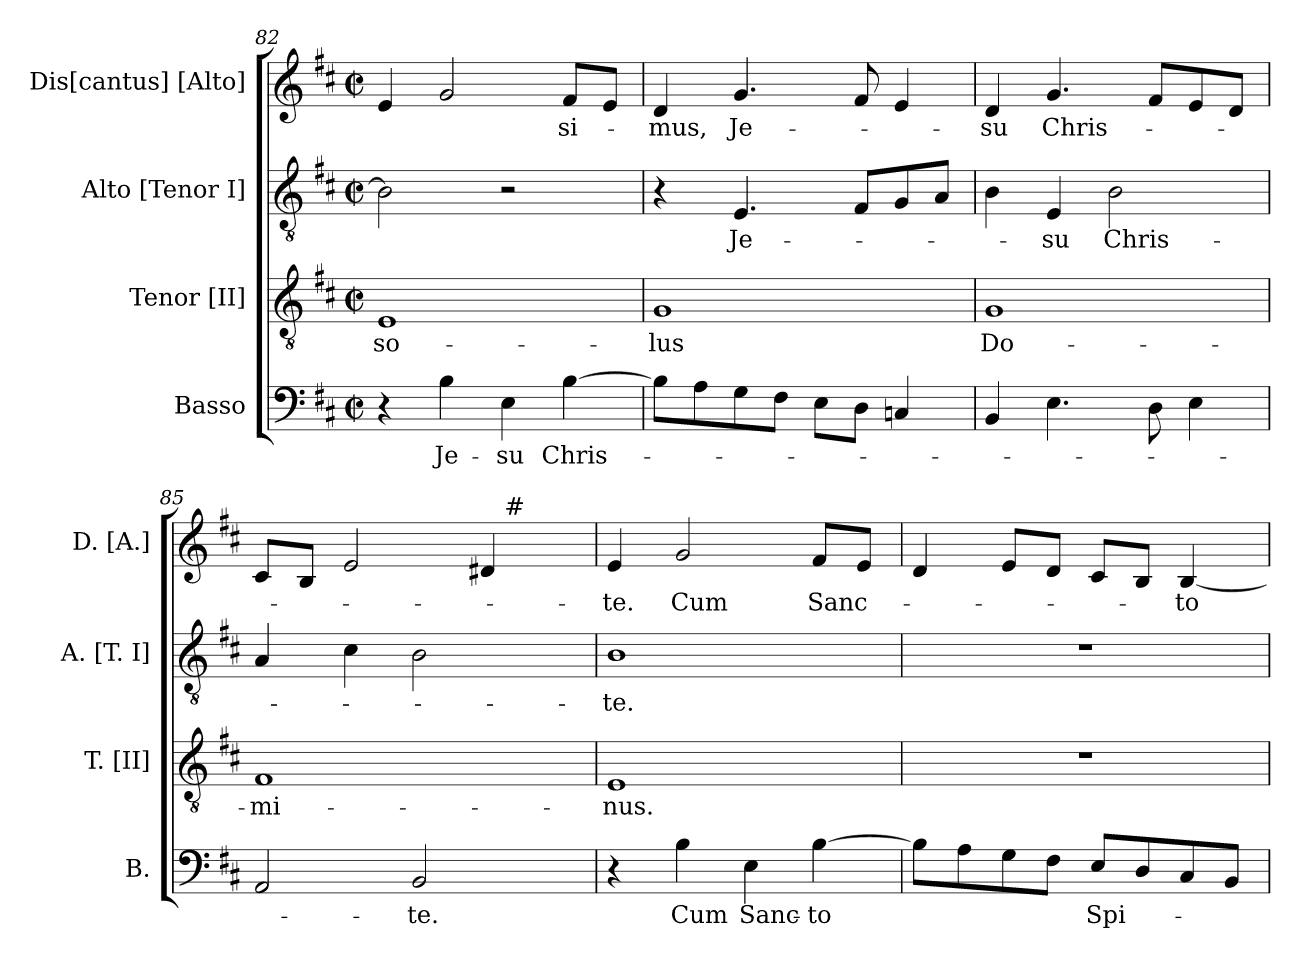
**kern	**text	**kern	**text	**kern	**text	**kern	**text
*part4	*part4	*part3	*part3	*part2	*part2	*part1	*part1
*staff4	*staff4	*staff3	*staff3	*staff2	*staff2	*staff1	*staff1
*I"Basso	*	*I"Tenor [II]	*	*I"Alto [Tenor I]	*	*I"Dis[cantus] [Alto]	*
*I'B.	*	*I'T. [II]	*	*I'A. [T. I]	*	*I'D. [A.]	*
*clefF4	*	*clefGv2	*	*clefGv2	*	*clefG2	*
*	*	*ITrd7c12	*	*ITrd7c12	*	*	*
*k[f#c#]	*	*k[f#c#]	*	*k[f#c#]	*	*k[f#c#]	*
*D:	*	*D:	*	*D:	*	*D:	*
*M2/2	*	*M2/2	*	*M2/2	*	*M2/2	*
*met(c|)	*	*met(c|)	*	*met(c|)	*	*met(c|)	*
=82	=82	=82	=82	=82	=82	=82	=82
!	!	!	!LO:LY:b:color=#000000	!	!	!	!
4r	.	1EEi	so-	2BBi\]	.	4ei/	.
!	!LO:LY:b:color=#000000	!	!	!	!	!	!
4Bi\	Je-	.	.	.	.	2gi/	.
!	!LO:LY:b:color=#000000	!	!	!	!	!	!
4Ei\	-su	.	.	2r	.	.	.
!	!LO:LY:b:color=#000000	!	!	!	!	!	!
!	!	!	!	!	!	!	!LO:LY:b:color=#000000
[>4Bi\	Chris-	.	.	.	.	8f#i/L	-si-
.	.	.	.	.	.	8ei/J	.
!!LO:PB:g=z
=83	=83	=83	=83	=83	=83	=83	=83
!	!	!	!LO:LY:b:color=#000000	!	!	!	!
!	!	!	!	!	!	!	!LO:LY:b:color=#000000
8Bi\L]	.	1GGi	-lus	4r	.	4di/	-mus,
8Ai\	.	.	.	.	.	.	.
!	!	!	!	!	!LO:LY:b:color=#000000	!	!
!	!	!	!	!	!	!	!LO:LY:b:color=#000000
8Gi\	.	.	.	4.EEi/	Je-	4.gi/	Je-
8F#i\J	.	.	.	.	.	.	.
8Ei\L	.	.	.	.	.	.	.
8Di\J	.	.	.	8FF#i/L	.	8f#i/	.
4Cni/	.	.	.	8GGi/	.	4ei/	.
.	.	.	.	8AAi/J	.	.	.
=84	=84	=84	=84	=84	=84	=84	=84
!	!	!	!LO:LY:b:color=#000000	!	!	!	!
!	!	!	!	!	!	!	!LO:LY:b:color=#000000
4BBi/	.	1GGi	Do-	4BBi\	.	4di/	-su
!	!	!	!	!	!LO:LY:b:color=#000000	!	!
!	!	!	!	!	!	!	!LO:LY:b:color=#000000
4.Ei\	.	.	.	4EEi/	-su	4.gi/	Chris-
!	!	!	!	!	!LO:LY:b:color=#000000	!	!
.	.	.	.	2BBi\	Chris-	.	.
8Di\	.	.	.	.	.	8f#i/L	.
4Ei\	.	.	.	.	.	8ei/	.
.	.	.	.	.	.	8di/J	.
=85	=85	=85	=85	=85	=85	=85	=85
!	!	!	!LO:LY:b:color=#000000	!	!	!	!
*	*	*	*	*	*	*^	*
2AAi/	.	1FF#i	-mi-	4AAi/	.	8c#i/L	2ryy	.
.	.	.	.	.	.	8Bi/J	.	.
.	.	.	.	4C#i\	.	2ei/	.	.
!	!LO:LY:b:color=#000000	!	!	!	!	!	!	!
2BBi/	-te.	.	.	2BBi\	.	.	4ryy	.
.	.	.	.	.	.	4d#i/	32ryy	.
.	.	.	.	.	.	.	256ryy	.
!	!	!	!	!	!	!	!LO:TX:a:t=#	!
.	.	.	.	.	.	.	8ryy	.
.	.	.	.	.	.	.	16ryy	.
.	.	.	.	.	.	.	64..ryy	.
*	*	*	*	*	*	*v	*v	*
=86	=86	=86	=86	=86	=86	=86	=86
*	*	*	*	*	*	*^	*
!	!	!	!LO:LY:b:color=#000000	!	!	!	!	!
*	*	*	*	*	*	*v	*v	*
*	*	*	*	*	*	*^	*
!	!	!	!	!	!LO:LY:b:color=#000000	!	!	!
*	*	*	*	*	*	*v	*v	*
*	*	*	*	*	*	*^	*
!	!	!	!	!	!	!	!	!LO:LY:b:color=#000000
*	*	*	*	*	*	*v	*v	*
4r	.	1EEi	-nus.	1BBi	-te.	4ei/	-te.
!	!LO:LY:b:color=#000000	!	!	!	!	!	!
!	!	!	!	!	!	!	!LO:LY:b:color=#000000
4Bi\	Cum	.	.	.	.	2gi/	Cum
!	!LO:LY:b:color=#000000	!	!	!	!	!	!
4Ei\	Sanc-	.	.	.	.	.	.
!	!LO:LY:b:color=#000000	!	!	!	!	!	!
!	!	!	!	!	!	!	!LO:LY:b:color=#000000
[>4Bi\	-to	.	.	.	.	8f#i/L	Sanc-
.	.	.	.	.	.	8ei/J	.
=87	=87	=87	=87	=87	=87	=87	=87
8Bi\L]	.	1r	.	1r	.	4di/	.
8Ai\	.	.	.	.	.	.	.
8Gi\	.	.	.	.	.	8ei/L	.
8F#i\J	.	.	.	.	.	8di/J	.
!	!LO:LY:b:color=#000000	!	!	!	!	!	!
8Ei/L	Spi-	.	.	.	.	8c#i/L	.
8Di/	.	.	.	.	.	8Bi/J	.
!	!	!	!	!	!	!	!LO:LY:b:color=#000000
8C#i/	.	.	.	.	.	[<4Bi/	-to
8BBi/J	.	.	.	.	.	.	.
=	=	=	=	=	=	=	=
*-	*-	*-	*-	*-	*-	*-	*-
